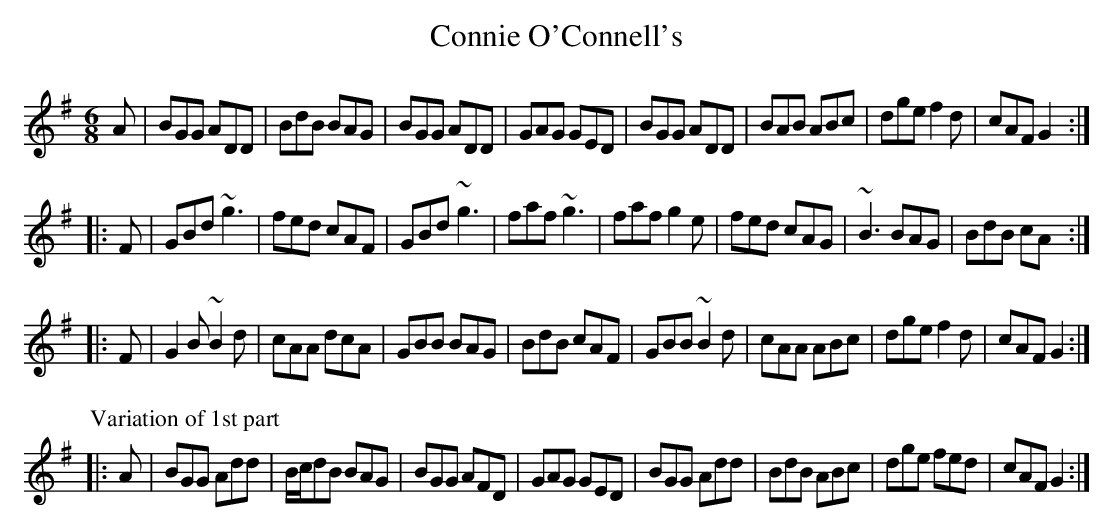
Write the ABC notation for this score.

X:1
T:Connie O'Connell's
M:6/8
K:G
A|BGG ADD|BdB BAG|BGG ADD|GAG GED|BGG ADD|BAB ABc|dge f2d|cAF G2:|
|:F|GBd ~g3|fed cAF|GBd ~g3|faf ~g3|faf g2e|fed cAG|~B3 BAG|BdB cA:|
|:F|G2B ~B2d|cAA dcA|GBB BAG|BdB cAF|GBB ~B2d|cAA ABc|dge f2d|cAF G2:|
P:Variation of 1st part
|:A|BGG Add|B/c/dB BAG|BGG AFD|GAG GED|BGG Add|BdB ABc|dge fed|cAF G2:|
